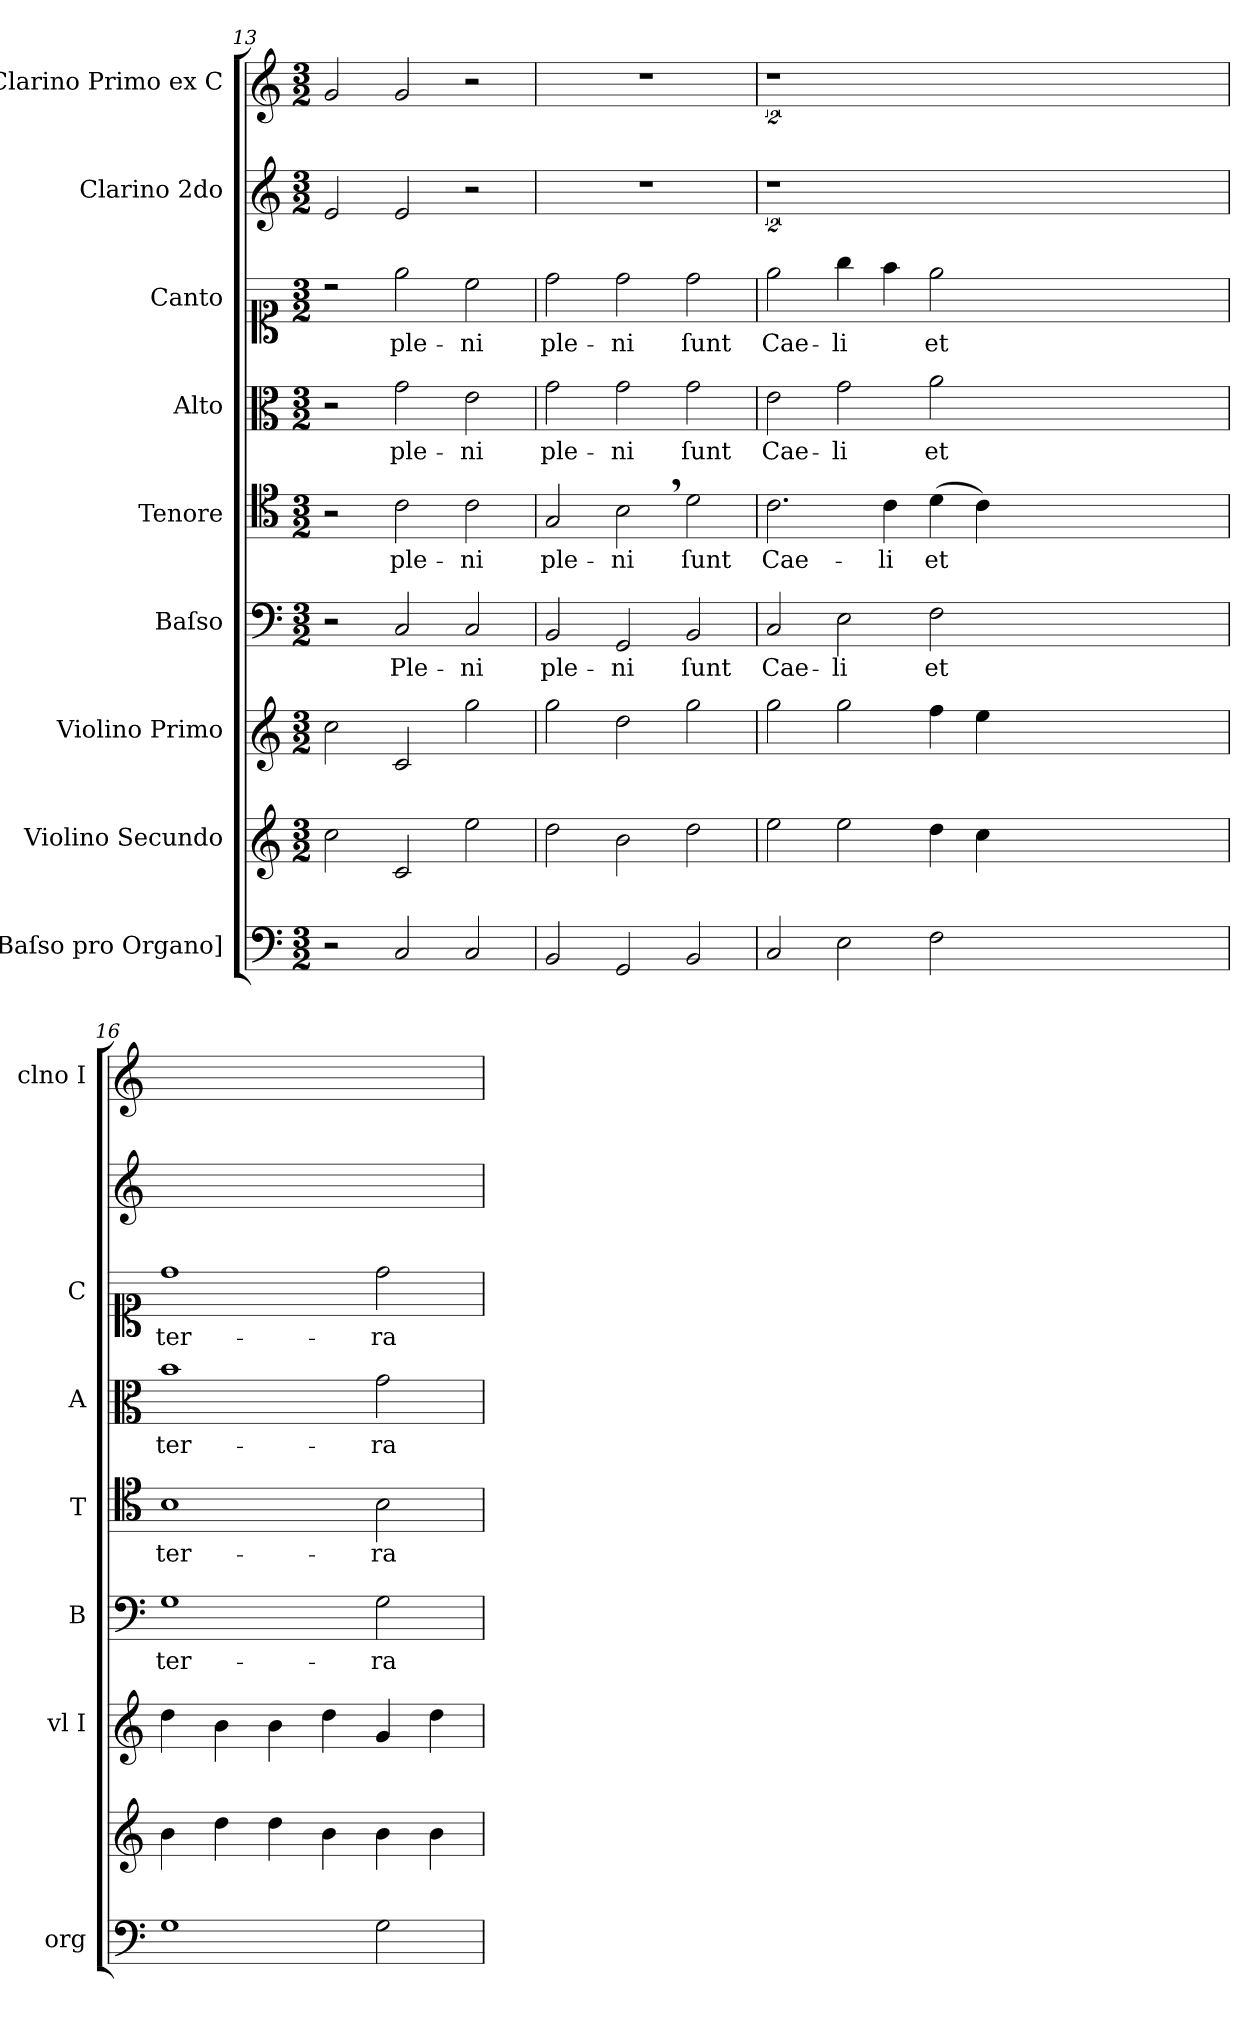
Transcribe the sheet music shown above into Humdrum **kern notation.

**kern	**kern	**kern	**kern	**text	**kern	**text	**kern	**text	**kern	**text	**kern	**kern
*part9	*part8	*part7	*part6	*part6	*part5	*part5	*part4	*part4	*part3	*part3	*part2	*part1
*staff9	*staff8	*staff7	*staff6	*staff6	*staff5	*staff5	*staff4	*staff4	*staff3	*staff3	*staff2	*staff1
*I"[Baſso pro Organo]	*I"Violino Secundo	*I"Violino Primo	*I"Baſso	*	*I"Tenore	*	*I"Alto	*	*I"Canto	*	*I"Clarino 2do	*I"Clarino Primo ex C
*I'org	*	*I'vl I	*I'B	*	*I'T	*	*I'A	*	*I'C	*	*	*I'clno I
*clefF4	*clefG2	*clefG2	*clefF4	*	*clefC4	*	*clefC3	*	*clefC1	*	*clefG2	*clefG2
*k[]	*k[]	*k[]	*k[]	*	*k[]	*	*k[]	*	*k[]	*	*k[]	*k[]
*M3/2	*M3/2	*M3/2	*M3/2	*	*M3/2	*	*M3/2	*	*M3/2	*	*M3/2	*M3/2
=13	=13	=13	=13	=13	=13	=13	=13	=13	=13	=13	=13	=13
2r	2cc\	2cc\	2r	.	2r	.	2r	.	2rb	.	2e/	2g/
2C/	2c/	2c/	2C/	Ple-	2c\	ple-	2g\	ple-	2ee\	ple-	2e/	2g/
2C/	2ee\	2gg\	2C/	-ni	2c\	-ni	2e\	-ni	2cc\	-ni	2r	2r
=14	=14	=14	=14	=14	=14	=14	=14	=14	=14	=14	=14	=14
!	!	!	!	!	!	!LO:LY:i	!	!LO:LY:i	!	!LO:LY:i	!	!
2BB/	2dd\	2gg\	2BB/	ple-	2G/	ple-	2g\	ple-	2dd\	ple-	1.r	1.r
!	!	!	!	!	!	!LO:LY:i	!	!LO:LY:i	!	!LO:LY:i	!	!
2GG/	2b\	2dd\	2GG/	-ni	2B,<\	-ni	2g\	-ni	2dd\	-ni	.	.
2BB/	2dd\	2gg\	2BB/	ſunt	2d\	ſunt	2g\	ſunt	2dd\	ſunt	.	.
=15	=15	=15	=15	=15	=15	=15	=15	=15	=15	=15	=15	=15
2C/	2ee\	2gg\	2C/	Cae-	2.c\	Cae-	2e\	Cae-	2ee\	Cae-	2%9r	2%9r
2E\	2ee\	2gg\	2E\	-li	.	.	2g\	-li	4gg\	-li	.	.
.	.	.	.	.	4c\	-li	.	.	4ff\	.	.	.
2F\	4dd\	4ff\	2F\	et	(4d\	et	2a\	et	2ee\	et	.	.
.	4cc\	4ee\	.	.	4c\)	.	.	.	.	.	.	.
0.ryy	0.ryy	0.ryy	0.ryy	.	0.ryy	.	0.ryy	.	0.ryy	.	.	.
=16	=16	=16	=16	=16	=16	=16	=16	=16	=16	=16	=16	=16
1G	4b\	4dd\	1G	ter-	1B	ter-	1b	ter-	1dd	ter-	1.ryy	1.ryy
.	4dd\	4b\	.	.	.	.	.	.	.	.	.	.
.	4dd\	4b\	.	.	.	.	.	.	.	.	.	.
.	4b\	4dd\	.	.	.	.	.	.	.	.	.	.
2G\	4b\	4g/	2G\	-ra	2B\	-ra	2g\	-ra	2dd\	-ra	.	.
.	4b\	4dd\	.	.	.	.	.	.	.	.	.	.
=	=	=	=	=	=	=	=	=	=	=	=	=
*-	*-	*-	*-	*-	*-	*-	*-	*-	*-	*-	*-	*-
